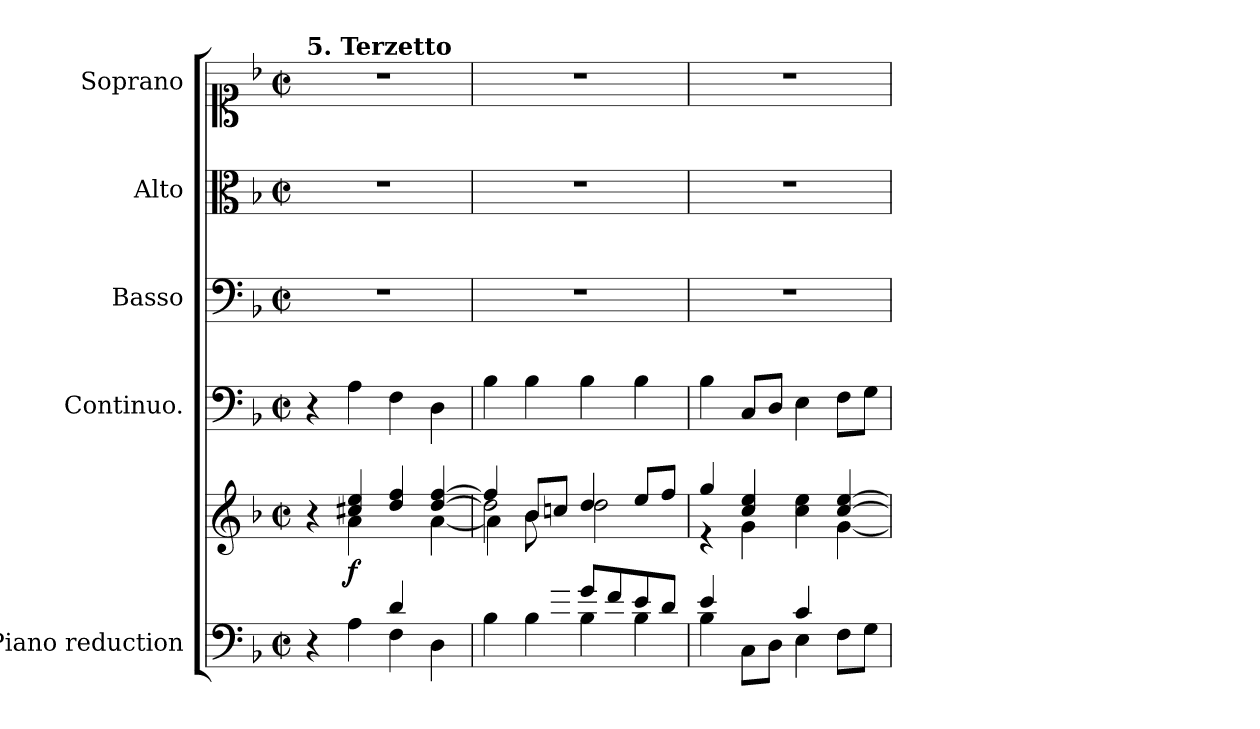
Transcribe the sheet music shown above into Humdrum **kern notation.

**kern	**kern	**dynam	**kern	**kern	**kern	**kern
*part5	*part5	*part5	*part4	*part3	*part2	*part1
*staff6	*staff5	*staff5/6	*staff4	*staff3	*staff2	*staff1
*I"Piano reduction	*	*	*I"Continuo.	*I"Basso	*I"Alto	*I"Soprano
*I'Pno	*	*	*	*	*	*
*clefF4	*clefG2	*	*clefF4	*clefF4	*clefC3	*clefC1
*k[b-]	*k[b-]	*	*k[b-]	*k[b-]	*k[b-]	*k[b-]
*F:	*F:	*	*F:	*F:	*F:	*F:
*M2/2	*M2/2	*	*M2/2	*M2/2	*M2/2	*M2/2
*met(c|)	*met(c|)	*	*met(c|)	*met(c|)	*met(c|)	*met(c|)
=1	=1	=1	=1	=1	=1	=1
*^	*^	*	*	*	*	*
!	!	!	!	!	!	!	!	!LO:TX:a:B:t=5. Terzetto
2ryy	4r	4r	4ryy	.	4r	1r	1r	1r
!	!	!	!	!LO:DY:b	!	!	!	!
.	4A\	4cc#X/ 4ee/	4a\	f	4A\	.	.	.
4d/	4F\	4dd/ 4ff/	4ryy	.	4F\	.	.	.
4ryy	4D\	[4dd/ [4ff/	[4a\	.	4D\	.	.	.
=2	=2	=2	=2	=2	=2	=2	=2	=2
*	*	*	*^	*	*	*	*	*
4.ryy	4B-\	4ff/]	2dd\]	4a\]	.	4B-\	1r	1r	1r
.	4B-\	8b-/L	.	8b-\L	.	4B-\	.	.	.
8a/J	.	8ccn/J	.	2ryy	.	.	.	.	.
8g/L	4B-\	4dd/	2dd\	.	.	4B-\	.	.	.
8f/	.	.	.	.	.	.	.	.	.
8e/	4B-\	8ee/L	.	.	.	4B-\	.	.	.
8d/J	.	8ff/J	.	8ryy	.	.	.	.	.
*	*	*	*v	*v	*	*	*	*	*
=3	=3	=3	=3	=3	=3	=3	=3	=3
4e/	4B-\	4gg/	4r	.	4B-\	1r	1r	1r
4ryy	8C\L	4cc/ 4ee/	4g\	.	8C/L	.	.	.
.	8D\J	.	.	.	8D/J	.	.	.
4c/	4E\	4cc\ 4ee\	4ryy	.	4E\	.	.	.
4ryy	8F\L	[4cc/ [4ee/	[4g\	.	8F\L	.	.	.
.	8G\J	.	.	.	8G\J	.	.	.
*v	*v	*	*	*	*	*	*	*
*	*v	*v	*	*	*	*	*
=	=	=	=	=	=	=
*-	*-	*-	*-	*-	*-	*-
